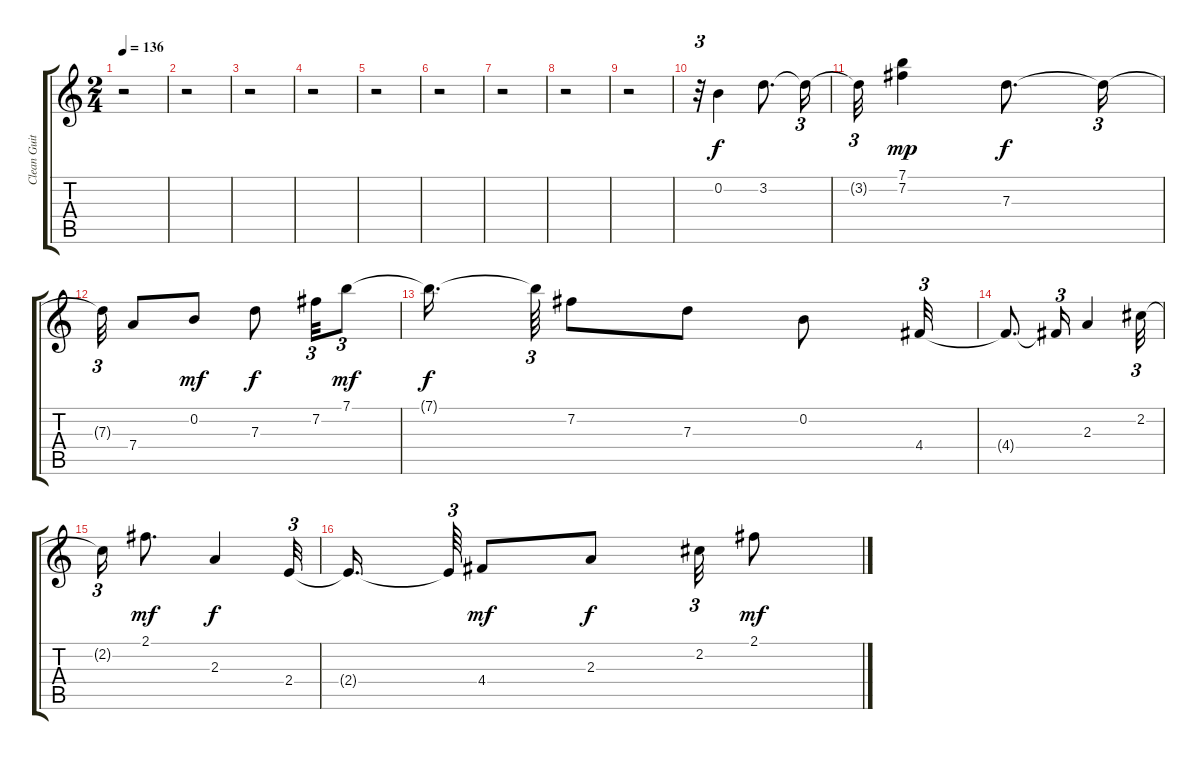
\track ("Clean Guitar" "Clean Guit") {instrument electricguitarjazz}
\staff {score tabs}
\tuning (E4 B3 G3 D3 A2 E2) {hide}
\ts (2 4)
\tempo 136
\clef g2
\ks c
r.2{dy f} |
r.2 |
r.2 |
r.2 |
r.2 |
r.2 |
r.2 |
r.2 |
r.2 |
r.32{tu (3 2)} 0.2.4 3.2.8{d} 3.2{t}.16{tu (3 2)} |
3.2{t}.32{tu (3 2)} (7.1 7.2).4{dy mp} 7.3.8{d dy f} 7.3{t}.16{tu (3 2)} |
7.3{t}.32{tu (3 2)} 7.4.8 0.2.8{dy mf} 7.3.8{dy f} 7.2.32{tu (3 2)} 7.1.8{tu (3 2) dy mf} |
7.1{t}.16{d dy f beam splitsecondary} 7.1{t}.64{tu (3 2)} 7.2.8 7.3.8 0.2.8 4.4.32{tu (3 2)} |
4.4{t}.8{d} 4.4{t}.16{tu (3 2)} 2.3.4 2.2.32{tu (3 2)} |
2.2{t}.16{tu (3 2)} 2.1.8{d dy mf} 2.3.4{dy f} 2.4.32{tu (3 2)} |
2.4{t}.16{d beam splitsecondary} 2.4{t}.64{tu (3 2)} 4.4.8{dy mf} 2.3.8{dy f} 2.2.32{tu (3 2)} 2.1.8{dy mf}
